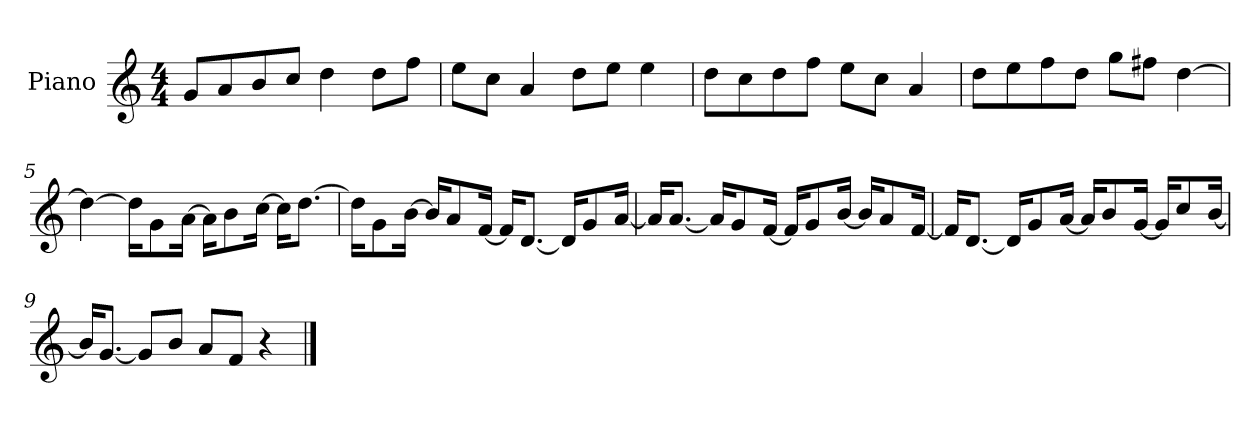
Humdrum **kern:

**kern
*part1
*staff1
*I"Piano
*I'P-no
*clefG2
*k[]
*M4/4
*MM90
=1
8g/L
8a/
8b/
8cc/J
4dd\
8dd\L
8ff\J
=2
8ee\L
8cc\J
4a/
8dd\L
8ee\J
4ee\
=3
8dd\L
8cc\
8dd\
8ff\J
8ee\L
8cc\J
4a/
=4
8dd\L
8ee\
8ff\
8dd\J
8gg\L
8ff#X\J
[4dd\
=5
4dd\_
16dd\KL]
8g\
[16a\Jk
16a\KL]
8b\
[16cc\Jk
16cc\KL]
[8.dd\J
!!LO:LB:g=z
=6
16dd\KL]
8g\
[16b\Jk
16b/KL]
8a/
[16f/Jk
16f/KL]
[8.d/J
16d/KL]
8g/
[16a/Jk
=7
16a/KL]
[8.a/J
16a/KL]
8g/
[16f/Jk
16f/KL]
8g/
[16b/Jk
16b/KL]
8a/
[16f/Jk
=8
16f/KL]
[8.d/J
16d/KL]
8g/
[16a/Jk
16a/KL]
8b/
[16g/Jk
16g/KL]
8cc/
[16b/Jk
=9
16b/KL]
[8.g/J
8g/L]
8b/J
8a/L
8f/J
4r
==
*-
